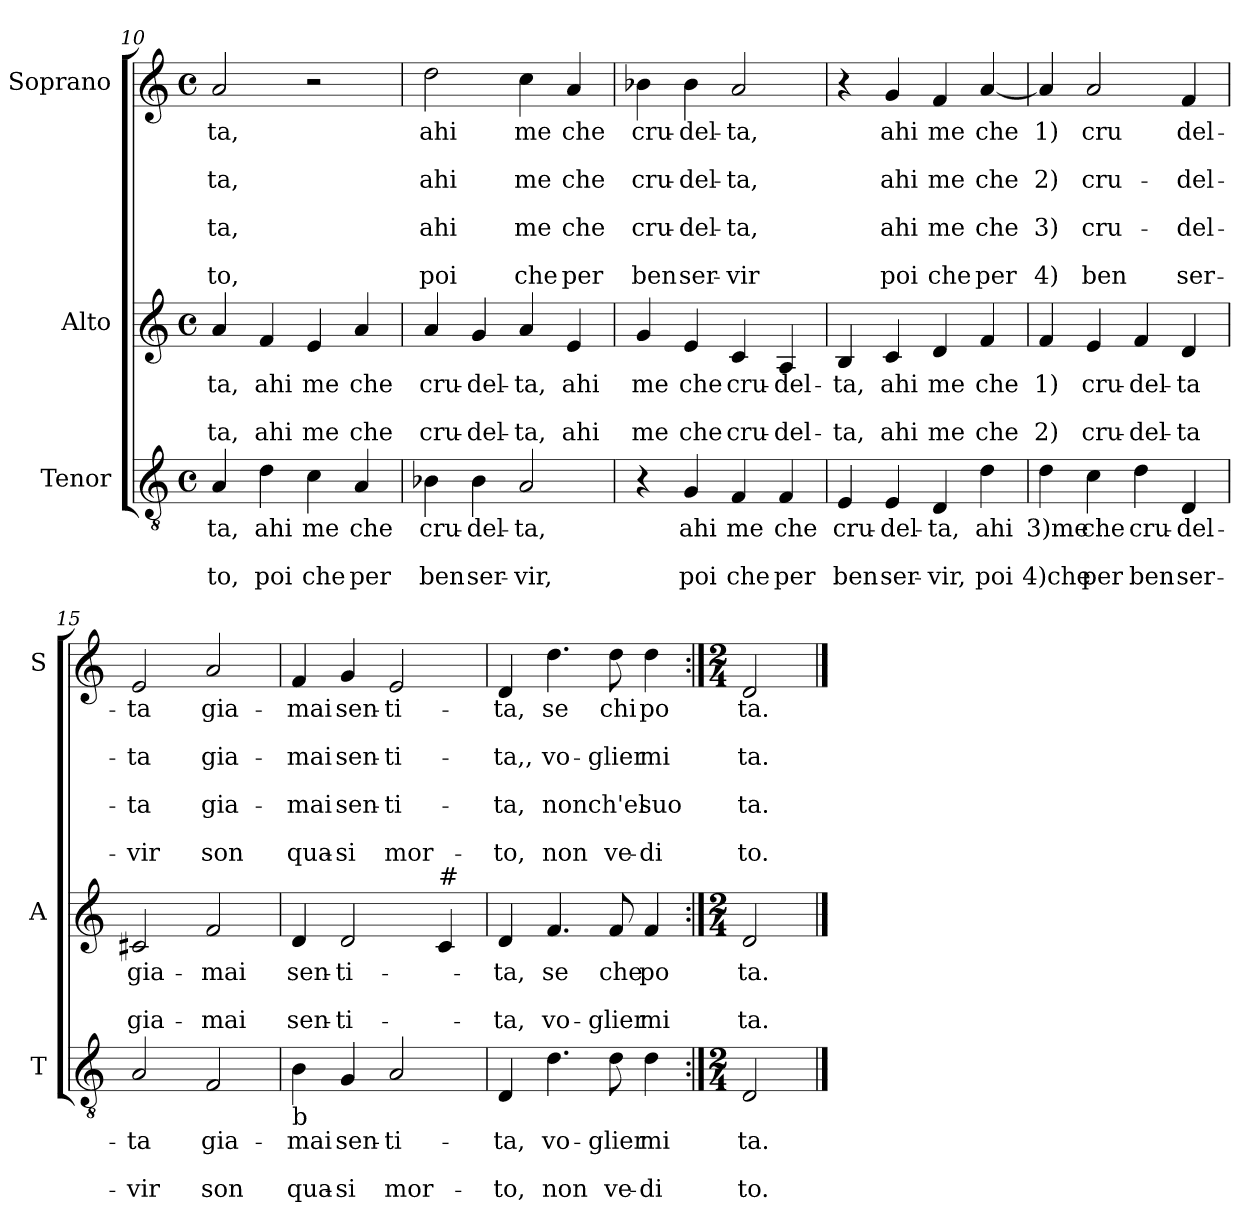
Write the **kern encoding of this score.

**kern	**text	**text	**text	**kern	**text	**text	**text	**kern	**text	**text	**text	**text	**text	**text	**text
*part3	*part3	*part3	*part3	*part2	*part2	*part2	*part2	*part1	*part1	*part1	*part1	*part1	*part1	*part1	*part1
*staff3	*staff3	*staff3	*staff3	*staff2	*staff2	*staff2	*staff2	*staff1	*staff1	*staff1	*staff1	*staff1	*staff1	*staff1	*staff1
*I"Tenor	*	*	*	*I"Alto	*	*	*	*I"Soprano	*	*	*	*	*	*	*
*I'T	*	*	*	*I'A	*	*	*	*I'S	*	*	*	*	*	*	*
*clefGv2	*	*	*	*clefG2	*	*	*	*clefG2	*	*	*	*	*	*	*
*k[]	*	*	*	*k[]	*	*	*	*k[]	*	*	*	*	*	*	*
*C:	*	*	*	*C:	*	*	*	*C:	*	*	*	*	*	*	*
*M4/4	*	*	*	*M4/4	*	*	*	*M4/4	*	*	*	*	*	*	*
*met(c)	*	*	*	*met(c)	*	*	*	*met(c)	*	*	*	*	*	*	*
=10	=10	=10	=10	=10	=10	=10	=10	=10	=10	=10	=10	=10	=10	=10	=10
!	!LO:LY:b	!	!LO:LY:b	!	!LO:LY:b	!	!LO:LY:b	!	!LO:LY:b	!	!LO:LY:b	!	!LO:LY:b	!	!LO:LY:b
4A/	-ta,	.	-to,	4a/	-ta,	.	-ta,	2a/	-ta,	.	-ta,	.	-ta,	.	-to,
!	!LO:LY:b	!	!LO:LY:b	!	!LO:LY:b	!	!LO:LY:b	!	!	!	!	!	!	!	!
4d\	ahi	.	poi	4f/	ahi	.	ahi	.	.	.	.	.	.	.	.
!	!LO:LY:b	!	!LO:LY:b	!	!LO:LY:b	!	!LO:LY:b	!	!	!	!	!	!	!	!
4c\	me	.	che	4e/	me	.	me	2r	.	.	.	.	.	.	.
!	!LO:LY:b	!	!LO:LY:b	!	!LO:LY:b	!	!LO:LY:b	!	!	!	!	!	!	!	!
4A/	che	.	per	4a/	che	.	che	.	.	.	.	.	.	.	.
=11	=11	=11	=11	=11	=11	=11	=11	=11	=11	=11	=11	=11	=11	=11	=11
!	!LO:LY:b	!	!LO:LY:b	!	!LO:LY:b	!	!LO:LY:b	!	!LO:LY:b	!	!LO:LY:b	!	!LO:LY:b	!	!LO:LY:b
4B-X\	cru-	.	ben	4a/	cru-	.	cru-	2dd\	ahi	.	ahi	.	ahi	.	poi
!	!LO:LY:b	!	!LO:LY:b	!	!LO:LY:b	!	!LO:LY:b	!	!	!	!	!	!	!	!
4B-\	-del-	.	ser-	4g/	-del-	.	-del-	.	.	.	.	.	.	.	.
!	!LO:LY:b	!	!LO:LY:b	!	!LO:LY:b	!	!LO:LY:b	!	!LO:LY:b	!	!LO:LY:b	!	!LO:LY:b	!	!LO:LY:b
2A/	-ta,	.	-vir,	4a/	-ta,	.	-ta,	4cc\	me	.	me	.	me	.	che
!	!	!	!	!	!LO:LY:b	!	!LO:LY:b	!	!LO:LY:b	!	!LO:LY:b	!	!LO:LY:b	!	!LO:LY:b
.	.	.	.	4e/	ahi	.	ahi	4a/	che	.	che	.	che	.	per
=12	=12	=12	=12	=12	=12	=12	=12	=12	=12	=12	=12	=12	=12	=12	=12
!	!	!	!	!	!LO:LY:b	!	!LO:LY:b	!	!LO:LY:b	!	!LO:LY:b	!	!LO:LY:b	!	!LO:LY:b
4r	.	.	.	4g/	me	.	me	4b-X\	cru-	.	cru-	.	cru-	.	ben
!	!LO:LY:b	!	!LO:LY:b	!	!LO:LY:b	!	!LO:LY:b	!	!LO:LY:b	!	!LO:LY:b	!	!LO:LY:b	!	!LO:LY:b
4G/	ahi	.	poi	4e/	che	.	che	4b-\	-del-	.	-del-	.	-del-	.	ser-
!	!LO:LY:b	!	!LO:LY:b	!	!LO:LY:b	!	!LO:LY:b	!	!LO:LY:b	!	!LO:LY:b	!	!LO:LY:b	!	!LO:LY:b
4F/	me	.	che	4c/	cru-	.	cru-	2a/	-ta,	.	-ta,	.	-ta,	.	-vir
!	!LO:LY:b	!	!LO:LY:b	!	!LO:LY:b	!	!LO:LY:b	!	!	!	!	!	!	!	!
4F/	che	.	per	4A/	-del-	.	-del-	.	.	.	.	.	.	.	.
=13	=13	=13	=13	=13	=13	=13	=13	=13	=13	=13	=13	=13	=13	=13	=13
!	!LO:LY:b	!	!LO:LY:b	!	!LO:LY:b	!	!LO:LY:b	!	!	!	!	!	!	!	!
4E/	cru-	.	ben	4B/	-ta,	.	-ta,	4r	.	.	.	.	.	.	.
!	!LO:LY:b	!	!LO:LY:b	!	!LO:LY:b	!	!LO:LY:b	!	!LO:LY:b	!	!LO:LY:b	!	!LO:LY:b	!	!LO:LY:b
4E/	-del-	.	ser-	4c/	ahi	.	ahi	4g/	ahi	.	ahi	.	ahi	.	poi
!	!LO:LY:b	!	!LO:LY:b	!	!LO:LY:b	!	!LO:LY:b	!	!LO:LY:b	!	!LO:LY:b	!	!LO:LY:b	!	!LO:LY:b
4D/	-ta,	.	-vir,	4d/	me	.	me	4f/	me	.	me	.	me	.	che
!	!LO:LY:b	!	!LO:LY:b	!	!LO:LY:b	!	!LO:LY:b	!	!LO:LY:b	!	!LO:LY:b	!	!LO:LY:b	!	!LO:LY:b
4d\	ahi	.	poi	4f/	che	.	che	[4a/	che	.	che	.	che	.	per
!!LO:LB:g=z
=14	=14	=14	=14	=14	=14	=14	=14	=14	=14	=14	=14	=14	=14	=14	=14
!	!LO:LY:b	!	!LO:LY:b	!	!LO:LY:b	!	!LO:LY:b	!	!LO:LY:b	!	!LO:LY:b	!	!LO:LY:b	!	!LO:LY:b
4d\	3)me	.	4)che	4f/	1)	.	2)	4a/]	1)	.	2)	.	3)	.	4)
!	!LO:LY:b	!	!LO:LY:b	!	!LO:LY:b	!	!LO:LY:b	!	!LO:LY:b	!	!LO:LY:b	!	!LO:LY:b	!	!LO:LY:b
4c\	che	.	per	4e/	cru-	.	cru-	2a/	cru	.	cru-	.	cru-	.	ben
!	!LO:LY:b	!	!LO:LY:b	!	!LO:LY:b	!	!LO:LY:b	!	!	!	!	!	!	!	!
4d\	cru-	.	ben	4f/	-del-	.	-del-	.	.	.	.	.	.	.	.
!	!LO:LY:b	!	!LO:LY:b	!	!LO:LY:b	!	!LO:LY:b	!	!LO:LY:b	!	!LO:LY:b	!	!LO:LY:b	!	!LO:LY:b
4D/	-del-	.	ser-	4d/	-ta	.	-ta	4f/	del-	.	-del-	.	-del-	.	ser-
=15	=15	=15	=15	=15	=15	=15	=15	=15	=15	=15	=15	=15	=15	=15	=15
!	!LO:LY:b	!	!LO:LY:b	!	!LO:LY:b	!	!LO:LY:b	!	!LO:LY:b	!	!LO:LY:b	!	!LO:LY:b	!	!LO:LY:b
2A/	-ta	.	-vir	2c#X/	gia-	.	gia-	2e/	-ta	.	-ta	.	-ta	.	-vir
!	!LO:LY:b	!	!LO:LY:b	!	!LO:LY:b	!	!LO:LY:b	!	!LO:LY:b	!	!LO:LY:b	!	!LO:LY:b	!	!LO:LY:b
2F/	gia-	.	son	2f/	-mai	.	-mai	2a/	gia-	.	gia-	.	gia-	.	son
=16	=16	=16	=16	=16	=16	=16	=16	=16	=16	=16	=16	=16	=16	=16	=16
!LO:TX:b:t=b	!	!	!	!	!	!	!	!	!	!	!	!	!	!	!
!	!LO:LY:b	!	!LO:LY:b	!	!LO:LY:b	!	!LO:LY:b	!	!LO:LY:b	!	!LO:LY:b	!	!LO:LY:b	!	!LO:LY:b
4B\	-mai	.	qua-	4d/	sen-	.	sen-	4f/	-mai	.	-mai	.	-mai	.	qua-
!	!LO:LY:b	!	!LO:LY:b	!	!LO:LY:b	!	!LO:LY:b	!	!LO:LY:b	!	!LO:LY:b	!	!LO:LY:b	!	!LO:LY:b
4G/	sen-	.	-si	2d/	-ti-	.	-ti-	4g/	sen-	.	sen-	.	sen-	.	-si
!	!LO:LY:b	!	!LO:LY:b	!	!	!	!	!	!LO:LY:b	!	!LO:LY:b	!	!LO:LY:b	!	!LO:LY:b
2A/	-ti-	.	mor-	.	.	.	.	2e/	-ti-	.	-ti-	.	-ti-	.	mor-
!	!	!	!	!LO:TX:a:t=#	!	!	!	!	!	!	!	!	!	!	!
.	.	.	.	4c/	.	.	.	.	.	.	.	.	.	.	.
=17	=17	=17	=17	=17	=17	=17	=17	=17	=17	=17	=17	=17	=17	=17	=17
!	!LO:LY:b	!	!LO:LY:b	!	!LO:LY:b	!	!LO:LY:b	!	!LO:LY:b	!	!LO:LY:b	!	!LO:LY:b	!	!LO:LY:b
4D/	-ta,	.	-to,	4d/	-ta,	.	-ta,	4d/	-ta,	.	-ta,,	.	-ta,	.	-to,
!	!LO:LY:b	!	!LO:LY:b	!	!LO:LY:b	!	!LO:LY:b	!	!LO:LY:b	!	!LO:LY:b	!	!LO:LY:b	!	!LO:LY:b
4.d\	vo-	.	non	4.f/	se	.	vo-	4.dd\	se	.	vo-	.	non	.	non
!	!LO:LY:b	!	!LO:LY:b	!	!LO:LY:b	!	!LO:LY:b	!	!LO:LY:b	!	!LO:LY:b	!	!LO:LY:b	!	!LO:LY:b
8d\	-glier	.	ve-	8f/	che	.	-glier	8dd\	chi	.	-glier	.	ch'el	.	ve-
!	!LO:LY:b	!	!LO:LY:b	!	!LO:LY:b	!	!LO:LY:b	!	!LO:LY:b	!	!LO:LY:b	!	!LO:LY:b	!	!LO:LY:b
4d\	mi	.	-di	4f/	po	.	mi	4dd\	po	.	mi	.	suo	.	-di
=18:|!	=18:|!	=18:|!	=18:|!	=18:|!	=18:|!	=18:|!	=18:|!	=18:|!	=18:|!	=18:|!	=18:|!	=18:|!	=18:|!	=18:|!	=18:|!
*M2/4	*	*	*	*M2/4	*	*	*	*M2/4	*	*	*	*	*	*	*
!	!LO:LY:b	!	!LO:LY:b	!	!LO:LY:b	!	!LO:LY:b	!	!LO:LY:b	!	!LO:LY:b	!	!LO:LY:b	!	!LO:LY:b
2D/	ta.	.	to.	2d/	ta.	.	ta.	2d/	ta.	.	ta.	.	ta.	.	to.
==	==	==	==	==	==	==	==	==	==	==	==	==	==	==	==
*-	*-	*-	*-	*-	*-	*-	*-	*-	*-	*-	*-	*-	*-	*-	*-
